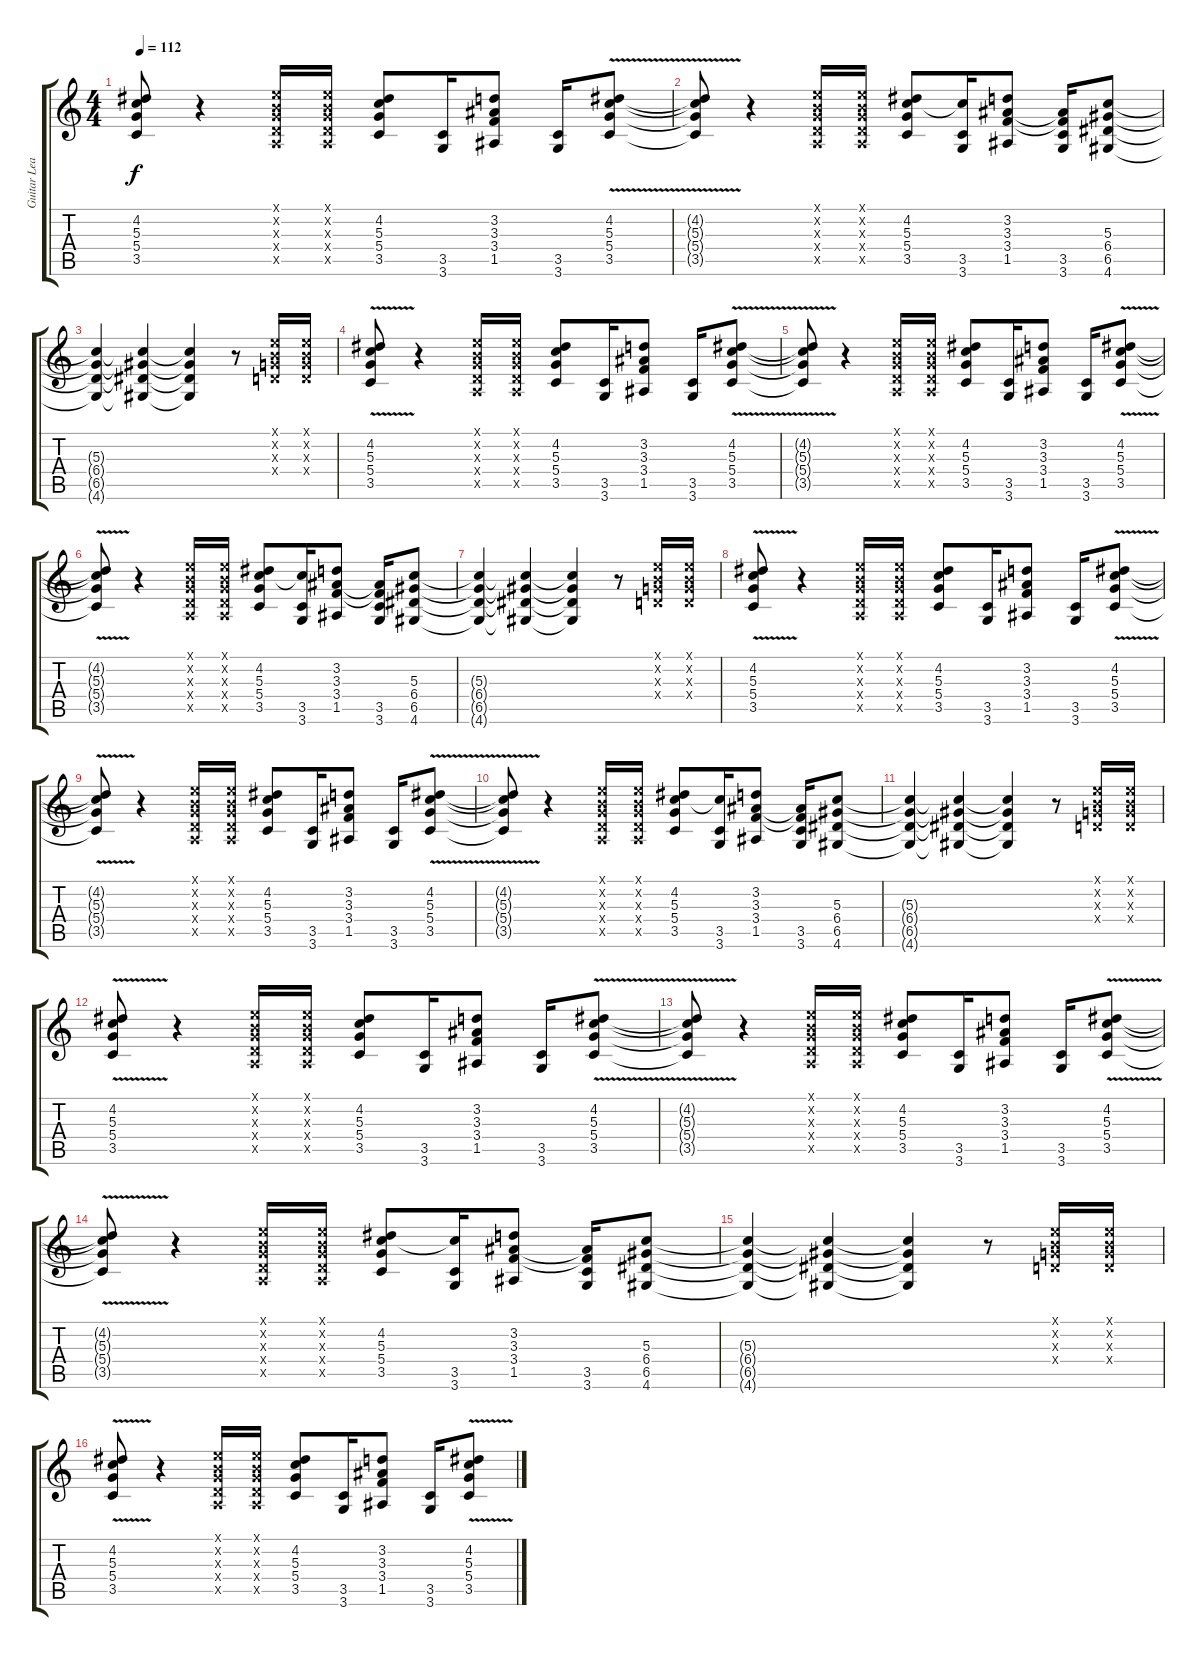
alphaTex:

\track ("Guitar Lead" "Guitar Lea") {instrument overdrivenguitar}
\staff {score tabs}
\tuning (E4 B3 G3 D3 A2 E2) {hide}
\ts (4 4)
\tempo 112
\clef g2
\ks c
(4.2{t} 5.3{t} 5.4{t} 3.5{t}).8{dy f} r.4 (0.1{x} 0.2{x} 0.3{x} 0.4{x} 0.5{x}).16 (0.1{x} 0.2{x} 0.3{x} 0.4{x} 0.5{x}).16 (4.2 5.3 5.4 3.5).8 (3.5 3.6).16 (3.2 3.3 3.4 1.5).8 (3.5 3.6).16 (4.2{v} 5.3{v} 5.4{v} 3.5{v}).8 |
(4.2{t} 5.3{t} 5.4{t} 3.5{t}).8 r.4 (0.1{x} 0.2{x} 0.3{x} 0.4{x} 0.5{x}).16 (0.1{x} 0.2{x} 0.3{x} 0.4{x} 0.5{x}).16 (4.2 5.3 5.4 3.5).8 (5.3{t} 3.5 3.6).16 (3.2 3.3 3.4 1.5).8 (3.3{t} 3.4{t} 3.5 3.6).16 (5.3 6.4 6.5 4.6).8 |
(5.3{t} 6.4{t} 6.5{t} 4.6{t}).4 (5.3{t} 6.4{t} 6.5{t} 4.6{t}).4 (5.3{t} 6.4{t} 6.5{t} 4.6{t}).4 r.8 (0.1{x} 0.2{x} 0.3{x} 0.4{x}).16 (0.1{x} 0.2{x} 0.3{x} 0.4{x}).16 |
(4.2{v} 5.3{v} 5.4{v} 3.5{v}).8 r.4 (0.1{x} 0.2{x} 0.3{x} 0.4{x} 0.5{x}).16 (0.1{x} 0.2{x} 0.3{x} 0.4{x} 0.5{x}).16 (4.2 5.3 5.4 3.5).8 (3.5 3.6).16 (3.2 3.3 3.4 1.5).8 (3.5 3.6).16 (4.2{v} 5.3{v} 5.4{v} 3.5{v}).8 |
(4.2{t} 5.3{t} 5.4{t} 3.5{t}).8 r.4 (0.1{x} 0.2{x} 0.3{x} 0.4{x} 0.5{x}).16 (0.1{x} 0.2{x} 0.3{x} 0.4{x} 0.5{x}).16 (4.2 5.3 5.4 3.5).8 (3.5 3.6).16 (3.2 3.3 3.4 1.5).8 (3.5 3.6).16 (4.2{v} 5.3{v} 5.4{v} 3.5{v}).8 |
(4.2{t} 5.3{t} 5.4{t} 3.5{t}).8 r.4 (0.1{x} 0.2{x} 0.3{x} 0.4{x} 0.5{x}).16 (0.1{x} 0.2{x} 0.3{x} 0.4{x} 0.5{x}).16 (4.2 5.3 5.4 3.5).8 (5.3{t} 3.5 3.6).16 (3.2 3.3 3.4 1.5).8 (3.3{t} 3.4{t} 3.5 3.6).16 (5.3 6.4 6.5 4.6).8 |
(5.3{t} 6.4{t} 6.5{t} 4.6{t}).4 (5.3{t} 6.4{t} 6.5{t} 4.6{t}).4 (5.3{t} 6.4{t} 6.5{t} 4.6{t}).4 r.8 (0.1{x} 0.2{x} 0.3{x} 0.4{x}).16 (0.1{x} 0.2{x} 0.3{x} 0.4{x}).16 |
(4.2{v} 5.3{v} 5.4{v} 3.5{v}).8 r.4 (0.1{x} 0.2{x} 0.3{x} 0.4{x} 0.5{x}).16 (0.1{x} 0.2{x} 0.3{x} 0.4{x} 0.5{x}).16 (4.2 5.3 5.4 3.5).8 (3.5 3.6).16 (3.2 3.3 3.4 1.5).8 (3.5 3.6).16 (4.2{v} 5.3{v} 5.4{v} 3.5{v}).8 |
(4.2{t} 5.3{t} 5.4{t} 3.5{t}).8 r.4 (0.1{x} 0.2{x} 0.3{x} 0.4{x} 0.5{x}).16 (0.1{x} 0.2{x} 0.3{x} 0.4{x} 0.5{x}).16 (4.2 5.3 5.4 3.5).8 (3.5 3.6).16 (3.2 3.3 3.4 1.5).8 (3.5 3.6).16 (4.2{v} 5.3{v} 5.4{v} 3.5{v}).8 |
(4.2{t} 5.3{t} 5.4{t} 3.5{t}).8 r.4 (0.1{x} 0.2{x} 0.3{x} 0.4{x} 0.5{x}).16 (0.1{x} 0.2{x} 0.3{x} 0.4{x} 0.5{x}).16 (4.2 5.3 5.4 3.5).8 (5.3{t} 3.5 3.6).16 (3.2 3.3 3.4 1.5).8 (3.3{t} 3.4{t} 3.5 3.6).16 (5.3 6.4 6.5 4.6).8 |
(5.3{t} 6.4{t} 6.5{t} 4.6{t}).4 (5.3{t} 6.4{t} 6.5{t} 4.6{t}).4 (5.3{t} 6.4{t} 6.5{t} 4.6{t}).4 r.8 (0.1{x} 0.2{x} 0.3{x} 0.4{x}).16 (0.1{x} 0.2{x} 0.3{x} 0.4{x}).16 |
(4.2{v} 5.3{v} 5.4{v} 3.5{v}).8 r.4 (0.1{x} 0.2{x} 0.3{x} 0.4{x} 0.5{x}).16 (0.1{x} 0.2{x} 0.3{x} 0.4{x} 0.5{x}).16 (4.2 5.3 5.4 3.5).8 (3.5 3.6).16 (3.2 3.3 3.4 1.5).8 (3.5 3.6).16 (4.2{v} 5.3{v} 5.4{v} 3.5{v}).8 |
(4.2{t} 5.3{t} 5.4{t} 3.5{t}).8 r.4 (0.1{x} 0.2{x} 0.3{x} 0.4{x} 0.5{x}).16 (0.1{x} 0.2{x} 0.3{x} 0.4{x} 0.5{x}).16 (4.2 5.3 5.4 3.5).8 (3.5 3.6).16 (3.2 3.3 3.4 1.5).8 (3.5 3.6).16 (4.2{v} 5.3{v} 5.4{v} 3.5{v}).8 |
(4.2{t} 5.3{t} 5.4{t} 3.5{t}).8 r.4 (0.1{x} 0.2{x} 0.3{x} 0.4{x} 0.5{x}).16 (0.1{x} 0.2{x} 0.3{x} 0.4{x} 0.5{x}).16 (4.2 5.3 5.4 3.5).8 (5.3{t} 3.5 3.6).16 (3.2 3.3 3.4 1.5).8 (3.3{t} 3.4{t} 3.5 3.6).16 (5.3 6.4 6.5 4.6).8 |
(5.3{t} 6.4{t} 6.5{t} 4.6{t}).4 (5.3{t} 6.4{t} 6.5{t} 4.6{t}).4 (5.3{t} 6.4{t} 6.5{t} 4.6{t}).4 r.8 (0.1{x} 0.2{x} 0.3{x} 0.4{x}).16 (0.1{x} 0.2{x} 0.3{x} 0.4{x}).16 |
(4.2{v} 5.3{v} 5.4{v} 3.5{v}).8 r.4 (0.1{x} 0.2{x} 0.3{x} 0.4{x} 0.5{x}).16 (0.1{x} 0.2{x} 0.3{x} 0.4{x} 0.5{x}).16 (4.2 5.3 5.4 3.5).8 (3.5 3.6).16 (3.2 3.3 3.4 1.5).8 (3.5 3.6).16 (4.2{v} 5.3{v} 5.4{v} 3.5{v}).8
